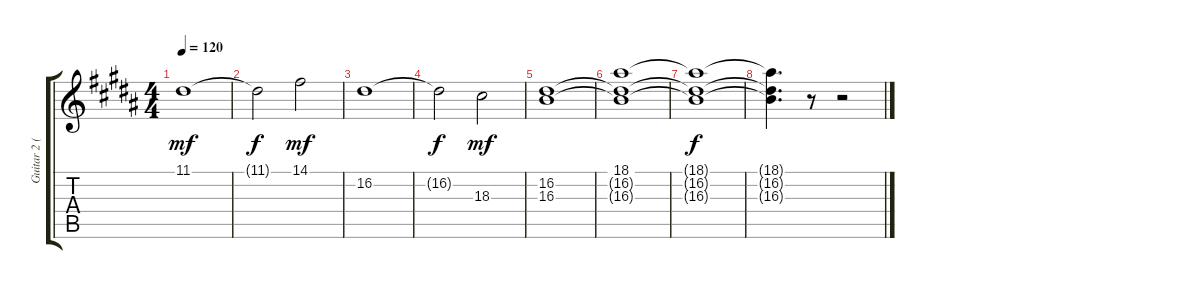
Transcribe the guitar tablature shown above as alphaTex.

\track ("Guitar 2 (Synth Arrangement)" "Guitar 2 (") {instrument pad2warm}
\staff {score tabs}
\tuning (E4 B3 G3 D3 A2 E2) {hide}
\ts (4 4)
\tempo 120
\clef g2
\ks b
11.1.1{dy mf} |
11.1{t}.2{dy f} 14.1.2{dy mf} |
16.2.1 |
16.2{t}.2{dy f} 18.3.2{dy mf} |
(16.2 16.3).1 |
(18.1 16.2{t} 16.3{t}).1{volume 0} |
(18.1{t} 16.2{t} 16.3{t}).1{dy f} |
(18.1{t} 16.2{t} 16.3{t}).4{d} r.8 r.2
